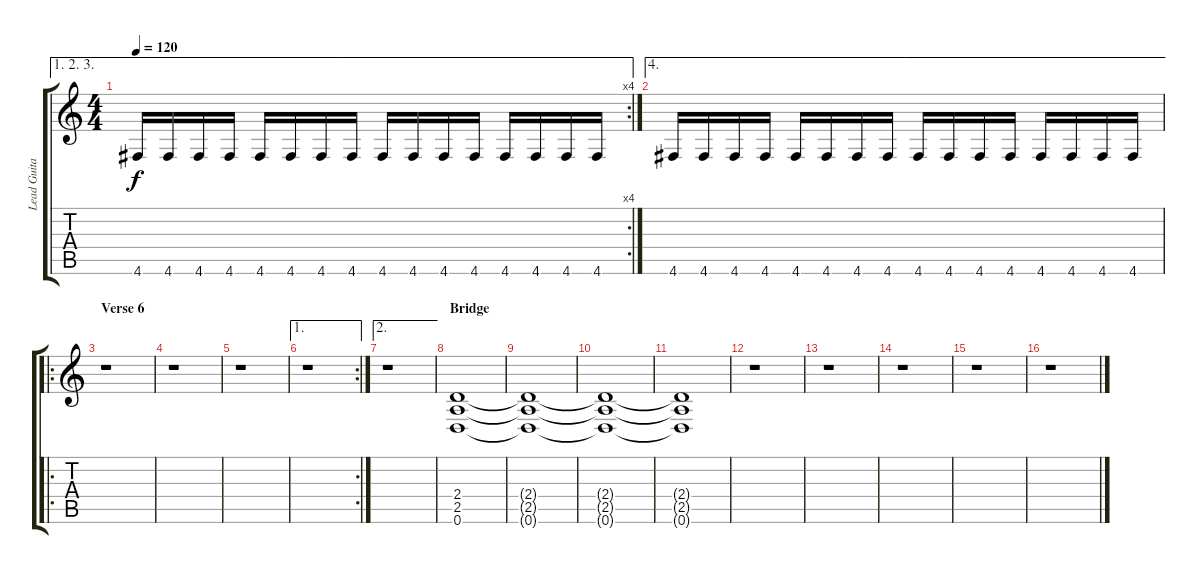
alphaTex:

\track ("Lead Guitar" "Lead Guita") {instrument distortionguitar}
\staff {score tabs}
\tuning (D4 A3 F3 C3 G2 D2) {hide}
\ae (1 2 3)
\rc 4
\ts (4 4)
\tempo 120
\clef g2
\ks c
4.6.16{dy f} 4.6.16 4.6.16 4.6.16 4.6.16 4.6.16 4.6.16 4.6.16 4.6.16 4.6.16 4.6.16 4.6.16 4.6.16 4.6.16 4.6.16 4.6.16 |
\ae 4
4.6.16 4.6.16 4.6.16 4.6.16 4.6.16 4.6.16 4.6.16 4.6.16 4.6.16 4.6.16 4.6.16 4.6.16 4.6.16 4.6.16 4.6.16 4.6.16 |
\ro
\section ("" "Verse 6")
r.1 |
r.1 |
r.1 |
\ae 1
\rc 2
r.1 |
\ae 2
r.1 |
\section ("" "Bridge")
(2.4 2.5 0.6).1 |
(2.4{t} 2.5{t} 0.6{t}).1{volume 0} |
(2.4{t} 2.5{t} 0.6{t}).1 |
(2.4{t} 2.5{t} 0.6{t}).1 |
r.1 |
r.1 |
r.1 |
r.1 |
r.1
